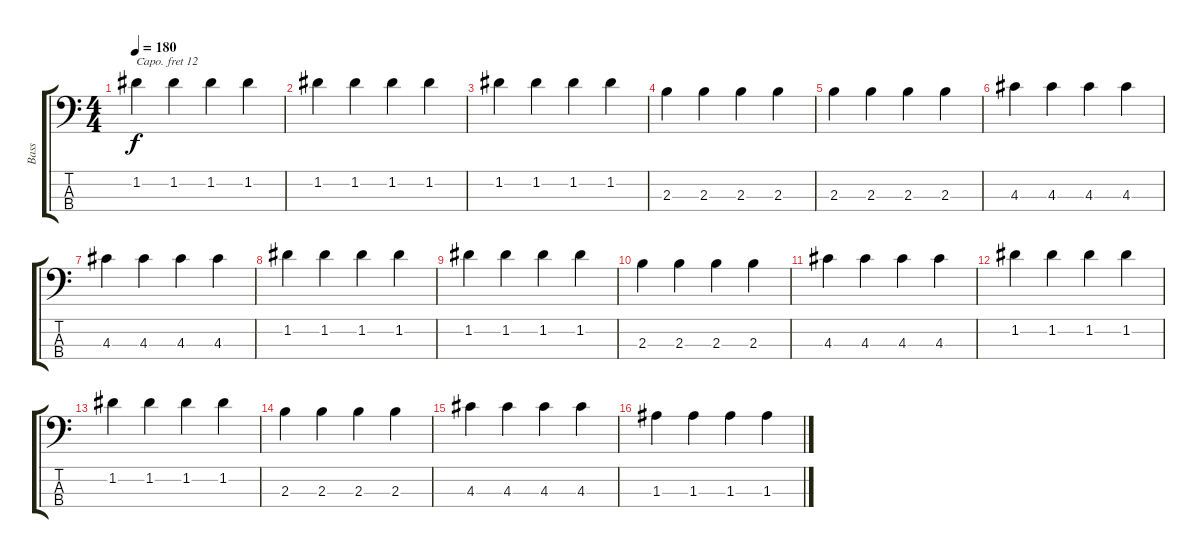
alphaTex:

\track ("Bass" "Bass") {instrument electricbassfinger}
\staff {score tabs}
\capo 12
\tuning (G2 D2 A1 E1) {hide}
\ts (4 4)
\tempo 180
\clef f4
\ks c
1.2.4{dy f} 1.2.4 1.2.4 1.2.4 |
1.2.4 1.2.4 1.2.4 1.2.4 |
1.2.4 1.2.4 1.2.4 1.2.4 |
2.3.4 2.3.4 2.3.4 2.3.4 |
2.3.4 2.3.4 2.3.4 2.3.4 |
4.3.4 4.3.4 4.3.4 4.3.4 |
4.3.4 4.3.4 4.3.4 4.3.4 |
1.2.4 1.2.4 1.2.4 1.2.4 |
1.2.4 1.2.4 1.2.4 1.2.4 |
2.3.4 2.3.4 2.3.4 2.3.4 |
4.3.4 4.3.4 4.3.4 4.3.4 |
1.2.4 1.2.4 1.2.4 1.2.4 |
1.2.4 1.2.4 1.2.4 1.2.4 |
2.3.4 2.3.4 2.3.4 2.3.4 |
4.3.4 4.3.4 4.3.4 4.3.4 |
1.3.4 1.3.4 1.3.4 1.3.4
